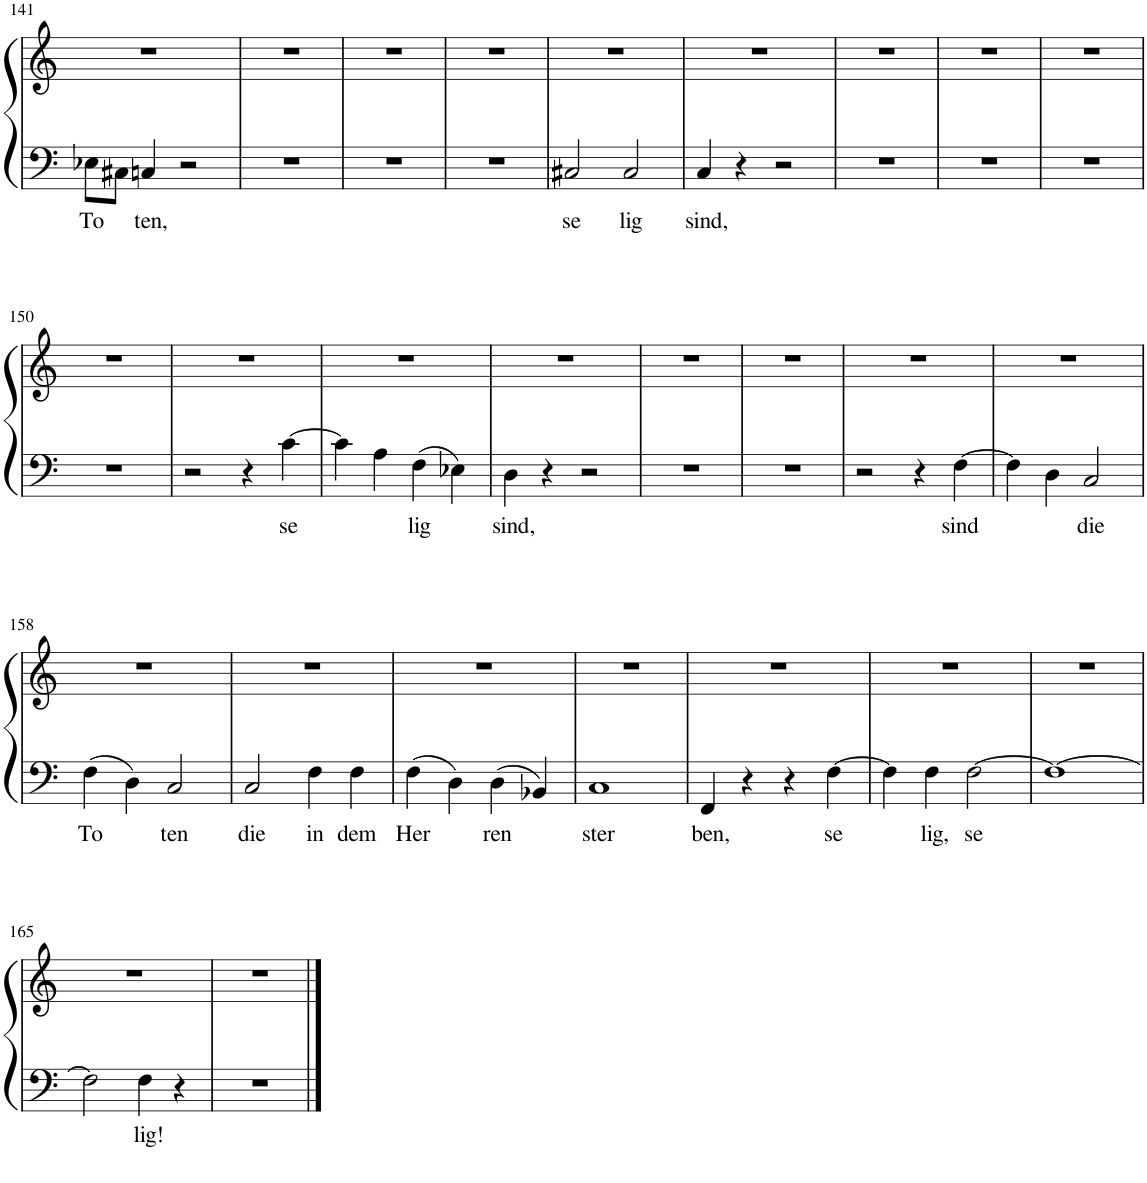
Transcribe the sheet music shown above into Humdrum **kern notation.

**kern	**text	**kern
*part1	*part1	*part1
*staff2	*staff2	*staff1
*I"Piano	*	*
*I'Pno.	*	*
!!LO:PB:g=z
*clefF4	*	*clefG2
*k[]	*	*k[]
*M4/4	*	*M4/4
=141	=141	=141
!	!LO:LY:b	!
8E-X\L	To	1r
8C#X\J	.	.
!	!LO:LY:b	!
4Cn/	ten,	.
2r	.	.
=142	=142	=142
1r	.	1r
=143	=143	=143
1r	.	1r
=144	=144	=144
1r	.	1r
=145	=145	=145
!	!LO:LY:b	!
2C#X/	se	1r
!	!LO:LY:b	!
2C#/	lig	.
=146	=146	=146
!	!LO:LY:b	!
4C/	sind,	1r
4r	.	.
2r	.	.
=147	=147	=147
1r	.	1r
=148	=148	=148
1r	.	1r
=149	=149	=149
1r	.	1r
!!LO:LB:g=z
=150	=150	=150
1r	.	1r
=151	=151	=151
2r	.	1r
4r	.	.
!	!LO:LY:b	!
[4c\	se	.
=152	=152	=152
4c\]	.	1r
4A\	.	.
!	!LO:LY:b	!
4F\	lig	.
4E-X\	.	.
=153	=153	=153
!	!LO:LY:b	!
4D\	sind,	1r
4r	.	.
2r	.	.
=154	=154	=154
1r	.	1r
=155	=155	=155
1r	.	1r
=156	=156	=156
2r	.	1r
4r	.	.
!	!LO:LY:b	!
[4F\	sind	.
=157	=157	=157
4F\]	.	1r
4D\	.	.
!	!LO:LY:b	!
2C/	die	.
!!LO:LB:g=z
=158	=158	=158
!	!LO:LY:b	!
4F\	To	1r
4D\	.	.
!	!LO:LY:b	!
2C/	ten	.
=159	=159	=159
!	!LO:LY:b	!
2C/	die	1r
!	!LO:LY:b	!
4F\	in	.
!	!LO:LY:b	!
4F\	dem	.
=160	=160	=160
!	!LO:LY:b	!
4F\	Her	1r
4D\	.	.
!	!LO:LY:b	!
4D\	ren	.
4BB-X/	.	.
=161	=161	=161
!	!LO:LY:b	!
1C	ster	1r
=162	=162	=162
!	!LO:LY:b	!
4FF/	ben,	1r
4r	.	.
4r	.	.
!	!LO:LY:b	!
[4F\	se	.
=163	=163	=163
4F\]	.	1r
!	!LO:LY:b	!
4F\	lig,	.
!	!LO:LY:b	!
[2F\	se	.
=164	=164	=164
1F_	.	1r
!!LO:LB:g=z
=165	=165	=165
2F\]	.	1r
!	!LO:LY:b	!
4F\	lig!	.
4r	.	.
=166	=166	=166
1r	.	1r
==	==	==
*-	*-	*-
